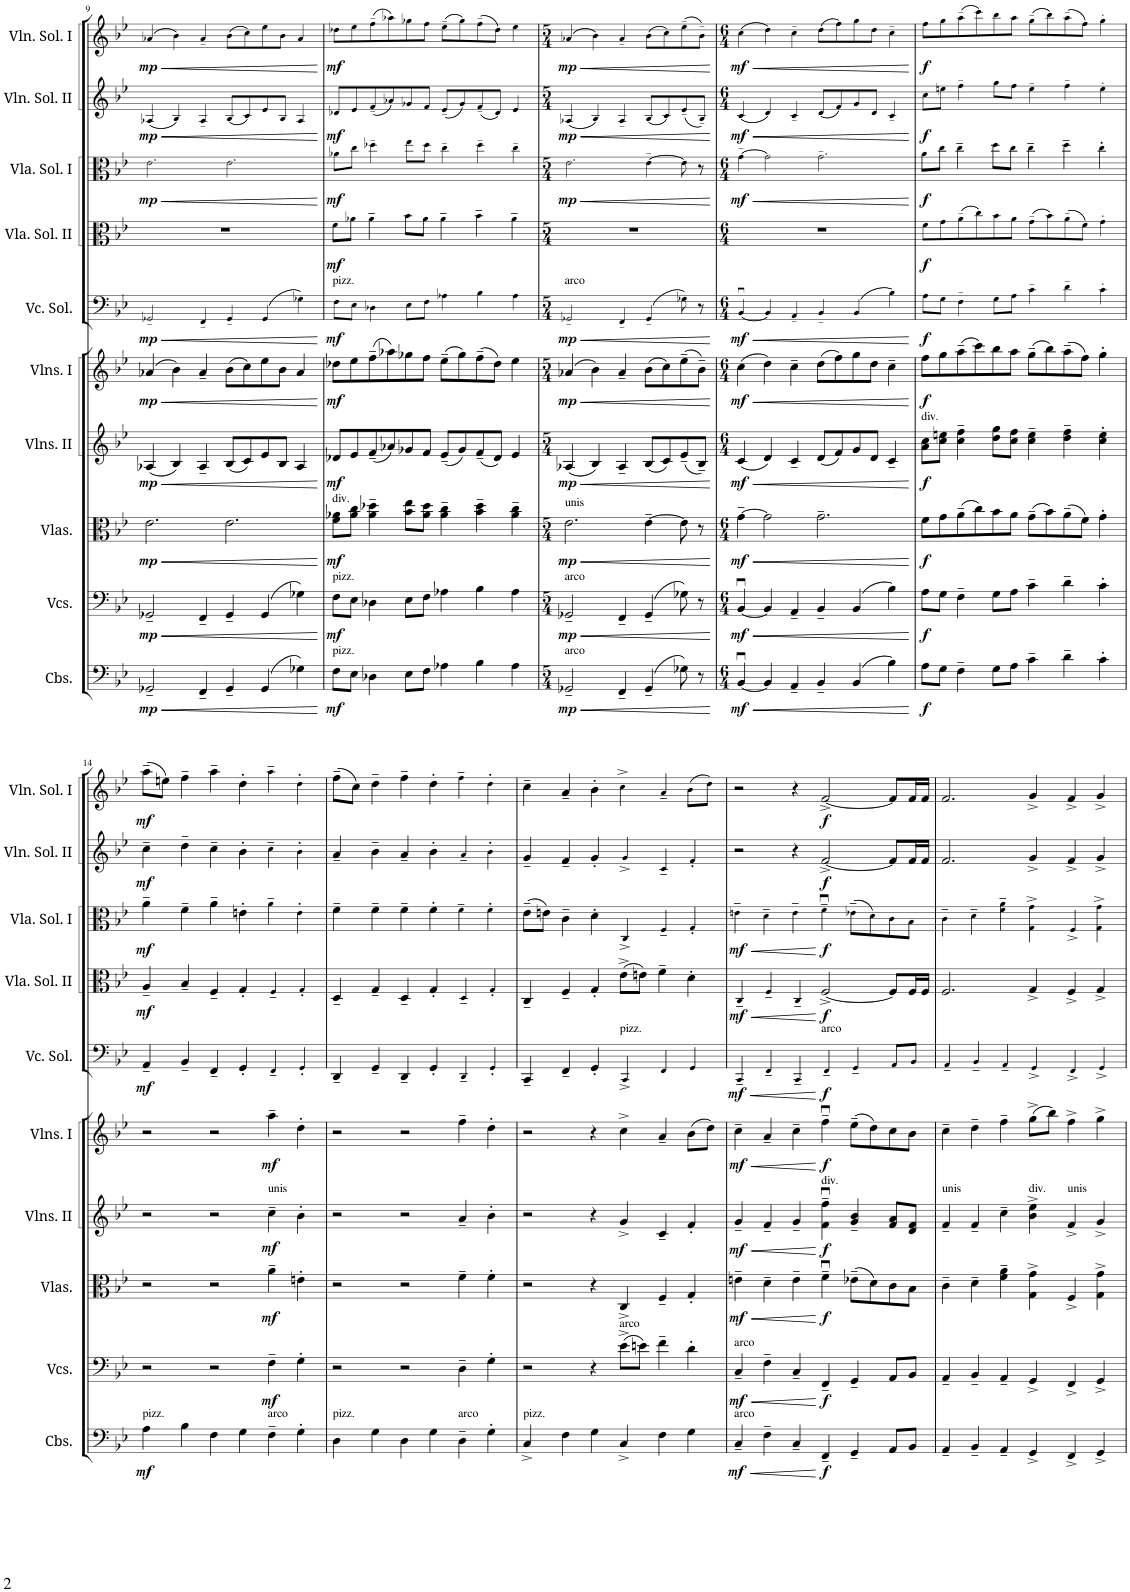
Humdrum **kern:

**kern	**dynam	**kern	**dynam	**kern	**dynam	**kern	**dynam	**kern	**dynam	**kern	**dynam	**kern	**dynam	**kern	**dynam	**kern	**dynam	**kern	**dynam
*part10	*part10	*part9	*part9	*part8	*part8	*part7	*part7	*part6	*part6	*part5	*part5	*part4	*part4	*part3	*part3	*part2	*part2	*part1	*part1
*staff10	*staff10	*staff9	*staff9	*staff8	*staff8	*staff7	*staff7	*staff6	*staff6	*staff5	*staff5	*staff4	*staff4	*staff3	*staff3	*staff2	*staff2	*staff1	*staff1
*I"Contrabasses	*	*I"Violoncellos	*	*I"Violas	*	*I"Violins II	*	*I"Violins I	*	*I"Violoncello Solo	*	*I"Viola Solo II	*	*I"Viola Solo I	*	*I"Violin Solo II	*	*I"Violin Solo I	*
*I'Cbs.	*	*I'Vcs.	*	*I'Vlas.	*	*I'Vlns. II	*	*I'Vlns. I	*	*I'Vc. Sol.	*	*I'Vla. Sol. II	*	*I'Vla. Sol. I	*	*I'Vln. Sol. II	*	*I'Vln. Sol. I	*
!!LO:PB:g=z
*clefF4	*	*clefF4	*	*clefC3	*	*clefG2	*	*clefG2	*	*clefF4	*	*clefC3	*	*clefC3	*	*clefG2	*	*clefG2	*
*Trd7c12	*	*	*	*	*	*	*	*	*	*	*	*	*	*	*	*	*	*	*
*k[b-e-]	*	*k[b-e-]	*	*k[b-e-]	*	*k[b-e-]	*	*k[b-e-]	*	*k[b-e-]	*	*k[b-e-]	*	*k[b-e-]	*	*k[b-e-]	*	*k[b-e-]	*
*M6/4	*	*M6/4	*	*M6/4	*	*M6/4	*	*M6/4	*	*M6/4	*	*M6/4	*	*M6/4	*	*M6/4	*	*M6/4	*
=9	=9	=9	=9	=9	=9	=9	=9	=9	=9	=9	=9	=9	=9	=9	=9	=9	=9	=9	=9
!	!LO:HP:b	!	!LO:HP:b	!	!LO:HP:b	!	!LO:HP:b	!	!LO:HP:b	!	!LO:HP:b	!	!	!	!LO:HP:b	!	!LO:HP:b	!	!LO:HP:b
!	!LO:DY:n=1:b	!	!LO:DY:n=1:b	!	!LO:DY:n=1:b	!	!LO:DY:n=1:b	!	!LO:DY:n=1:b	!	!LO:DY:n=1:b	!	!	!	!LO:DY:n=1:b	!	!LO:DY:n=1:b	!	!LO:DY:n=1:b
2GG-X~/	< mp	2GG-X~/	< mp	2.e-\	< mp	(4A-X/	< mp	(4a-X/	< mp	2GG-X~/	< mp	1.r	.	2.e-\	< mp	(4A-X/	< mp	(4a-X/	< mp
.	.	.	.	.	.	4B-/)	.	4b-\)	.	.	.	.	.	.	.	4B-/)	.	4b-\)	.
4FF~/	.	4FF~/	.	.	.	4A-~/	.	4a-~/	.	4FF~/	.	.	.	.	.	4A-~/	.	4a-~/	.
4GG-~/	.	4GG-~/	.	2.e-\	.	(8B-/L	.	(8b-\L	.	4GG-~/	.	.	.	2.e-\	.	(8B-/L	.	(8b-\L	.
.	.	.	.	.	.	8c/)	.	8cc\)	.	.	.	.	.	.	.	8c/)	.	8cc\)	.
(4GG-/	.	(4GG-/	.	.	.	8e-/	.	8ee-\	.	(4GG-/	.	.	.	.	.	8e-/	.	8ee-\	.
.	.	.	.	.	.	8B-/J	.	8b-\J	.	.	.	.	.	.	.	8B-/J	.	8b-\J	.
4G-X\)	.	4G-X\)	.	.	.	4A-/	.	4a-/	.	4G-X\)	.	.	.	.	.	4A-/	.	4a-/	.
.	[	.	[	.	[	.	[	.	[	.	[	.	.	.	[	.	[	.	[
=10	=10	=10	=10	=10	=10	=10	=10	=10	=10	=10	=10	=10	=10	=10	=10	=10	=10	=10	=10
!	!	!	!	!	!	!	!	!	!	!LO:TX:a:t=pizz.	!	!	!	!	!	!	!	!	!
!	!	!	!	!LO:TX:a:t=div.	!	!	!	!	!	!	!	!	!	!	!	!	!	!	!
!	!	!LO:TX:a:t=pizz.	!	!	!	!	!	!	!	!	!	!	!	!	!	!	!	!	!
!LO:TX:a:t=pizz.	!	!	!	!	!	!	!	!	!	!	!	!	!	!	!	!	!	!	!
!	!LO:DY:b	!	!LO:DY:b	!	!LO:DY:b	!	!LO:DY:b	!	!LO:DY:b	!	!LO:DY:b	!	!LO:DY:b	!	!LO:DY:b	!	!LO:DY:b	!	!LO:DY:b
8F\L	mf	8F\L	mf	8f\ 8a-X\L	mf	8d-X/L	mf	8dd-X\L	mf	8F\L	mf	8f\L	mf	8a-X\L	mf	8d-X/L	mf	8dd-X\L	mf
8E-\J	.	8E-\J	.	8a-\ 8cc\J	.	8e-/	.	8ee-\	.	8E-\J	.	8a-X\J	.	8cc\J	.	8e-/	.	8ee-\	.
4D-X\	.	4D-X\	.	4a-\~ 4dd-X\~	.	(8f~/	.	(8ff~\	.	4D-X\	.	4a-~\	.	4dd-X~\	.	(8f~/	.	(8ff~\	.
.	.	.	.	.	.	8a-X/)	.	8aa-X\)	.	.	.	.	.	.	.	8a-X/)	.	8aa-X\)	.
8E-\L	.	8E-\L	.	8b-\ 8ee-\L	.	8g-X/	.	8gg-X\	.	8E-\L	.	8b-\L	.	8ee-\L	.	8g-X/	.	8gg-X\	.
8F\J	.	8F\J	.	8a-\ 8dd-\J	.	8f/J	.	8ff\J	.	8F\J	.	8a-\J	.	8dd-\J	.	8f/J	.	8ff\J	.
4A-X\	.	4A-X\	.	4a-\~ 4cc\~	.	(8e-~/L	.	(8ee-~\L	.	4A-X\	.	4a-~\	.	4cc~\	.	(8e-~/L	.	(8ee-~\L	.
.	.	.	.	.	.	8g-/)	.	8gg-\)	.	.	.	.	.	.	.	8g-/)	.	8gg-\)	.
4B-\	.	4B-\	.	4b-\~ 4dd-\~	.	(8f~/	.	(8ff~\	.	4B-\	.	4b-~\	.	4dd-~\	.	(8f~/	.	(8ff~\	.
.	.	.	.	.	.	8d-/J)	.	8dd-\J)	.	.	.	.	.	.	.	8d-/J)	.	8dd-\J)	.
4A-\	.	4A-\	.	4a-\~ 4cc\~	.	4e-/	.	4ee-\	.	4A-\	.	4a-~\	.	4cc~\	.	4e-/	.	4ee-\	.
=11	=11	=11	=11	=11	=11	=11	=11	=11	=11	=11	=11	=11	=11	=11	=11	=11	=11	=11	=11
*M5/4	*	*M5/4	*	*M5/4	*	*M5/4	*	*M5/4	*	*M5/4	*	*M5/4	*	*M5/4	*	*M5/4	*	*M5/4	*
!	!	!	!	!	!	!	!	!	!	!LO:TX:a:t=arco	!	!	!	!	!	!	!	!	!
!	!	!	!	!LO:TX:a:t=unis	!	!	!	!	!	!	!	!	!	!	!	!	!	!	!
!	!	!LO:TX:a:t=arco	!	!	!	!	!	!	!	!	!	!	!	!	!	!	!	!	!
!LO:TX:a:t=arco	!	!	!	!	!	!	!	!	!	!	!	!	!	!	!	!	!	!	!
!	!LO:HP:b	!	!LO:HP:b	!	!LO:HP:b	!	!LO:HP:b	!	!LO:HP:b	!	!LO:HP:b	!	!	!	!LO:HP:b	!	!LO:HP:b	!	!LO:HP:b
!	!LO:DY:n=1:b	!	!LO:DY:n=1:b	!	!LO:DY:n=1:b	!	!LO:DY:n=1:b	!	!LO:DY:n=1:b	!	!LO:DY:n=1:b	!	!	!	!LO:DY:n=1:b	!	!LO:DY:n=1:b	!	!LO:DY:n=1:b
2GG-X~/	< mp	2GG-X~/	< mp	2.e-\	< mp	(4A-X/	< mp	(4a-X/	< mp	2GG-X~/	< mp	4%5r	.	2.e-\	< mp	(4A-X/	< mp	(4a-X/	< mp
.	.	.	.	.	.	4B-/)	.	4b-\)	.	.	.	.	.	.	.	4B-/)	.	4b-\)	.
4FF~/	.	4FF~/	.	.	.	4A-~/	.	4a-~/	.	4FF~/	.	.	.	.	.	4A-~/	.	4a-~/	.
(4GG-~/	.	(4GG-~/	.	[4e-~\	.	(8B-/L	.	(8b-\L	.	(4GG-~/	.	.	.	4e-~\	.	(8B-/L	.	(8b-\L	.
.	.	.	.	.	.	8c/)	.	8cc\)	.	.	.	.	.	.	.	8c/)	.	8cc\)	.
8G-X\)	.	8G-X\)	.	8e-\]	.	(8e-~/	.	(8ee-~\	.	8G-X\)	.	.	.	8e-\	.	(8e-~/	.	(8ee-~\	.
8r	.	8r	.	8r	.	8B-~/J)	.	8b-~\J)	.	8r	.	.	.	8r	.	8B-~/J)	.	8b-~\J)	.
.	[	.	[	.	[	.	[	.	[	.	[	.	.	.	[	.	[	.	[
=12	=12	=12	=12	=12	=12	=12	=12	=12	=12	=12	=12	=12	=12	=12	=12	=12	=12	=12	=12
*M6/4	*	*M6/4	*	*M6/4	*	*M6/4	*	*M6/4	*	*M6/4	*	*M6/4	*	*M6/4	*	*M6/4	*	*M6/4	*
!	!LO:HP:b	!	!LO:HP:b	!	!LO:HP:b	!	!LO:HP:b	!	!LO:HP:b	!	!LO:HP:b	!	!	!	!LO:HP:b	!	!LO:HP:b	!	!LO:HP:b
!	!LO:DY:n=1:b	!	!LO:DY:n=1:b	!	!LO:DY:n=1:b	!	!LO:DY:n=1:b	!	!LO:DY:n=1:b	!	!LO:DY:n=1:b	!	!	!	!LO:DY:n=1:b	!	!LO:DY:n=1:b	!	!LO:DY:n=1:b
[4BB-u/	< mf	[4BB-u/	< mf	[4g~\	< mf	(4c/	< mf	(4cc\	< mf	4BB-u/	< mf	1.r	.	4g~\	< mf	(4c/	< mf	(4cc\	< mf
4BB-/]	.	4BB-/]	.	2g\]	.	4d/)	.	4dd\)	.	4BB-/	.	.	.	2g\	.	4d/)	.	4dd\)	.
4AA~/	.	4AA~/	.	.	.	4c~/	.	4cc~\	.	4AA~/	.	.	.	.	.	4c~/	.	4cc~\	.
4BB-~/	.	4BB-~/	.	2.g~\	.	(8d/L	.	(8dd\L	.	4BB-~/	.	.	.	2.g~\	.	(8d/L	.	(8dd\L	.
.	.	.	.	.	.	8f/)	.	8ff\)	.	.	.	.	.	.	.	8f/)	.	8ff\)	.
(4BB-/	.	(4BB-/	.	.	.	8g/	.	8gg\	.	(4BB-/	.	.	.	.	.	8g/	.	8gg\	.
.	.	.	.	.	.	8d/J	.	8dd\J	.	.	.	.	.	.	.	8d/J	.	8dd\J	.
4B-\)	.	4B-\)	.	.	.	4c~/	.	4cc~\	.	4B-\)	.	.	.	.	.	4c~/	.	4cc~\	.
.	[	.	[	.	[	.	[	.	[	.	[	.	.	.	[	.	[	.	[
=13	=13	=13	=13	=13	=13	=13	=13	=13	=13	=13	=13	=13	=13	=13	=13	=13	=13	=13	=13
!	!	!	!	!	!	!LO:TX:a:t=div.	!	!	!	!	!	!	!	!	!	!	!	!	!
!	!LO:DY:b	!	!LO:DY:b	!	!LO:DY:b	!	!LO:DY:b	!	!LO:DY:b	!	!LO:DY:b	!	!LO:DY:b	!	!LO:DY:b	!	!LO:DY:b	!	!LO:DY:b
8A\L	f	8A\L	f	8f\L	f	8a\ 8cc\L	f	8ff\L	f	8A\L	f	8f\L	f	8a\L	f	8cc\L	f	8ff\L	f
8G\J	.	8G\J	.	8g\	.	8cc\ 8een\J	.	8gg\	.	8G\J	.	8g\	.	8cc\J	.	8een\J	.	8gg\	.
4F~\	.	4F~\	.	(8a~\	.	4cc\~ 4ff\~	.	(8aa~\	.	4F~\	.	(8a~\	.	4cc~\	.	4ff~\	.	(8aa~\	.
.	.	.	.	8cc\)	.	.	.	8ccc\)	.	.	.	8cc\)	.	.	.	.	.	8ccc\)	.
8G\L	.	8G\L	.	8b-\	.	8dd\ 8gg\L	.	8bb-\	.	8G\L	.	8b-\	.	8dd\L	.	8gg\L	.	8bb-\	.
8A\J	.	8A\J	.	8a\J	.	8cc\ 8ff\J	.	8aa\J	.	8A\J	.	8a\J	.	8cc\J	.	8ff\J	.	8aa\J	.
4c~\	.	4c~\	.	(8g~\L	.	4cc\~ 4ee\~	.	(8gg~\L	.	4c~\	.	(8g~\L	.	4cc~\	.	4ee~\	.	(8gg~\L	.
.	.	.	.	8b-\)	.	.	.	8bb-\)	.	.	.	8b-\)	.	.	.	.	.	8bb-\)	.
4d~\	.	4d~\	.	(8a~\	.	4dd\~ 4ff\~	.	(8aa~\	.	4d~\	.	(8a~\	.	4dd~\	.	4ff~\	.	(8aa~\	.
.	.	.	.	8f\J)	.	.	.	8ff\J)	.	.	.	8f\J)	.	.	.	.	.	8ff\J)	.
4c'\	.	4c'\	.	4g'\	.	4cc\' 4ee\'	.	4gg'\	.	4c'\	.	4g'\	.	4cc'\	.	4ee'\	.	4gg'\	.
!!LO:LB:g=z
=14	=14	=14	=14	=14	=14	=14	=14	=14	=14	=14	=14	=14	=14	=14	=14	=14	=14	=14	=14
!LO:TX:a:t=pizz.	!	!	!	!	!	!	!	!	!	!	!	!	!	!	!	!	!	!	!
!	!LO:DY:b	!	!	!	!	!	!	!	!	!	!LO:DY:b	!	!LO:DY:b	!	!LO:DY:b	!	!LO:DY:b	!	!LO:DY:b
4A\	mf	2r	.	2r	.	2r	.	2r	.	4AA~/	mf	4A~/	mf	4a~\	mf	4cc~\	mf	(8aa~\L	mf
.	.	.	.	.	.	.	.	.	.	.	.	.	.	.	.	.	.	8een\J)	.
4B-\	.	.	.	.	.	.	.	.	.	4BB-~/	.	4B-~/	.	4f~\	.	4dd~\	.	4ff~\	.
4F\	.	2r	.	2r	.	2r	.	2r	.	4FF~/	.	4F~/	.	4a~\	.	4cc~\	.	4aa~\	.
4G\	.	.	.	.	.	.	.	.	.	4GG'/	.	4G'/	.	4en'\	.	4b-'\	.	4dd'\	.
!	!	!	!	!	!	!LO:TX:a:t=unis	!	!	!	!	!	!	!	!	!	!	!	!	!
!LO:TX:a:t=arco	!	!	!	!	!	!	!	!	!	!	!	!	!	!	!	!	!	!	!
!	!	!	!LO:DY:b	!	!LO:DY:b	!	!LO:DY:b	!	!LO:DY:b	!	!	!	!	!	!	!	!	!	!
4F~\	.	4F~\	mf	4a~\	mf	4cc~\	mf	4aa~\	mf	4FF~/	.	4F~/	.	4a~\	.	4cc~\	.	4aa~\	.
4G'\	.	4G'\	.	4en'\	.	4b-'\	.	4dd'\	.	4GG'/	.	4G'/	.	4e'\	.	4b-'\	.	4dd'\	.
=15	=15	=15	=15	=15	=15	=15	=15	=15	=15	=15	=15	=15	=15	=15	=15	=15	=15	=15	=15
!LO:TX:a:t=pizz.	!	!	!	!	!	!	!	!	!	!	!	!	!	!	!	!	!	!	!
4D\	.	2r	.	2r	.	2r	.	2r	.	4DD~/	.	4D~/	.	4f~\	.	4a~/	.	(8ff~\L	.
.	.	.	.	.	.	.	.	.	.	.	.	.	.	.	.	.	.	8cc\J)	.
4G\	.	.	.	.	.	.	.	.	.	4GG~/	.	4G~/	.	4f~\	.	4b-~\	.	4dd~\	.
4D\	.	2r	.	2r	.	2r	.	2r	.	4DD~/	.	4D~/	.	4f~\	.	4a~/	.	4ff~\	.
4G\	.	.	.	.	.	.	.	.	.	4GG'/	.	4G'/	.	4f'\	.	4b-'\	.	4dd'\	.
!LO:TX:a:t=arco	!	!	!	!	!	!	!	!	!	!	!	!	!	!	!	!	!	!	!
4D~\	.	4D~\	.	4f~\	.	4a~/	.	4ff~\	.	4DD~/	.	4D~/	.	4f~\	.	4a~/	.	4ff~\	.
4G'\	.	4G'\	.	4f'\	.	4b-'\	.	4dd'\	.	4GG'/	.	4G'/	.	4f'\	.	4b-'\	.	4dd'\	.
=16	=16	=16	=16	=16	=16	=16	=16	=16	=16	=16	=16	=16	=16	=16	=16	=16	=16	=16	=16
!LO:TX:a:t=pizz.	!	!	!	!	!	!	!	!	!	!	!	!	!	!	!	!	!	!	!
4C^/	.	2r	.	2r	.	2r	.	2r	.	4CC~/	.	4C~/	.	(8e-~\L	.	4g~/	.	4cc~\	.
.	.	.	.	.	.	.	.	.	.	.	.	.	.	8en\J)	.	.	.	.	.
4F\	.	.	.	.	.	.	.	.	.	4FF~/	.	4F~/	.	4c~\	.	4f~/	.	4a~/	.
4G\	.	4r	.	4r	.	4r	.	4r	.	4GG'/	.	4G'/	.	4d'\	.	4g'/	.	4b-'\	.
!	!	!	!	!	!	!	!	!	!	!LO:TX:a:t=pizz.	!	!	!	!	!	!	!	!	!
!	!	!LO:TX:a:t=arco	!	!	!	!	!	!	!	!	!	!	!	!	!	!	!	!	!
4C^/	.	(8e-^\L	.	4C^/	.	4g^/	.	4cc^\	.	4CC^/	.	(8e-^\L	.	4C^/	.	4g^/	.	4cc^\	.
.	.	8en\J)	.	.	.	.	.	.	.	.	.	8en\J)	.	.	.	.	.	.	.
4F\	.	4f~\	.	4F~/	.	4c~/	.	4a~/	.	4FF/	.	4f~\	.	4F~/	.	4c~/	.	4a~/	.
4G\	.	4d'\	.	4G'/	.	4f'/	.	(8b-\L	.	4GG/	.	4d'\	.	4G'/	.	4f'/	.	(8b-\L	.
.	.	.	.	.	.	.	.	8dd\J)	.	.	.	.	.	.	.	.	.	8dd\J)	.
=17	=17	=17	=17	=17	=17	=17	=17	=17	=17	=17	=17	=17	=17	=17	=17	=17	=17	=17	=17
!	!	!LO:TX:a:t=arco	!	!	!	!	!	!	!	!	!	!	!	!	!	!	!	!	!
!LO:TX:a:t=arco	!	!	!	!	!	!	!	!	!	!	!	!	!	!	!	!	!	!	!
!	!LO:HP:b	!	!LO:HP:b	!	!LO:HP:b	!	!LO:HP:b	!	!LO:HP:b	!	!LO:HP:b	!	!LO:HP:b	!	!LO:HP:b	!	!	!	!
!	!LO:DY:n=1:b	!	!LO:DY:n=1:b	!	!LO:DY:n=1:b	!	!LO:DY:n=1:b	!	!LO:DY:n=1:b	!	!LO:DY:n=1:b	!	!LO:DY:n=1:b	!	!LO:DY:n=1:b	!	!	!	!
4C~/	< mf	4C~/	< mf	4en~\	< mf	4g~/	< mf	4cc~\	< mf	4CC~/	< mf	4C~/	< mf	4en~\	< mf	2r	.	2r	.
4F~\	.	4F~\	.	4d~\	.	4f~/	.	4a~/	.	4FF~/	.	4F~/	.	4d~\	.	.	.	.	.
4C~/	.	4C~/	.	4e~\	.	4g~/	.	4cc~\	.	4CC~/	.	4C~/	.	4e~\	.	4r	.	4r	.
!	!	!	!	!	!	!	!	!	!	!LO:TX:a:t=arco	!	!	!	!	!	!	!	!	!
!	!	!	!	!	!	!LO:TX:a:t=div.	!	!	!	!	!	!	!	!	!	!	!	!	!
!	!LO:DY:n=2:b	!	!LO:DY:n=2:b	!	!LO:DY:n=2:b	!	!LO:DY:n=2:b	!	!LO:DY:n=2:b	!	!LO:DY:n=2:b	!	!LO:DY:n=2:b	!	!LO:DY:n=2:b	!	!LO:DY:b	!	!LO:DY:b
4FF~/	[ f	4FF~/	[ f	4fu~\	[ f	4f\u~ 4ff\u~	[ f	4ffu~\	[ f	4FF~/	[ f	[2F^/	[ f	4fu~\	[ f	[2f^/	f	[2f^/	f
4GG~/	.	4GG~/	.	(8e-X~\L	.	4g/~ 4b-/~	.	(8ee-~\L	.	4GG~/	.	.	.	(8e-X~\L	.	.	.	.	.
.	.	.	.	8d\)	.	.	.	8dd\)	.	.	.	.	.	8d\)	.	.	.	.	.
8AA/L	.	8AA/L	.	8c\	.	8f/ 8a/L	.	8cc\	.	8AA/L	.	8F/L]	.	8c\	.	8f/L]	.	8f/L]	.
8BB-/J	.	8BB-/J	.	8B-\J	.	8d/ 8f/J	.	8b-\J	.	8BB-/J	.	16F/L	.	8B-\J	.	16f/L	.	16f/L	.
.	.	.	.	.	.	.	.	.	.	.	.	16F/JJ	.	.	.	16f/JJ	.	16f/JJ	.
=18	=18	=18	=18	=18	=18	=18	=18	=18	=18	=18	=18	=18	=18	=18	=18	=18	=18	=18	=18
!	!	!	!	!	!	!LO:TX:a:t=unis	!	!	!	!	!	!	!	!	!	!	!	!	!
4AA~/	.	4AA~/	.	4c~\	.	4f~/	.	4cc~\	.	4AA~/	.	2.F/	.	4c~\	.	2.f/	.	2.f/	.
4BB-~/	.	4BB-~/	.	4d~\	.	4f~/	.	4dd~\	.	4BB-~/	.	.	.	4d~\	.	.	.	.	.
4AA~/	.	4AA~/	.	4f\~ 4a\~	.	4cc~\	.	4ff~\	.	4AA~/	.	.	.	4f\~ 4a\~	.	.	.	.	.
!	!	!	!	!	!	!LO:TX:a:t=div.	!	!	!	!	!	!	!	!	!	!	!	!	!
4GG^/	.	4GG^/	.	4G\^ 4g\^	.	4b-\^ 4ee-\^	.	(8gg^\L	.	4GG^/	.	4G^/	.	4G\^ 4g\^	.	4g^/	.	4g^/	.
.	.	.	.	.	.	.	.	8bb-\J)	.	.	.	.	.	.	.	.	.	.	.
!	!	!	!	!	!	!LO:TX:a:t=unis	!	!	!	!	!	!	!	!	!	!	!	!	!
4FF^/	.	4FF^/	.	4F^/	.	4f^/	.	4ff^\	.	4FF^/	.	4F^/	.	4F^/	.	4f^/	.	4f^/	.
4GG^/	.	4GG^/	.	4G\^ 4g\^	.	4g^/	.	4gg^\	.	4GG^/	.	4G^/	.	4G\^ 4g\^	.	4g^/	.	4g^/	.
=	=	=	=	=	=	=	=	=	=	=	=	=	=	=	=	=	=	=	=
*-	*-	*-	*-	*-	*-	*-	*-	*-	*-	*-	*-	*-	*-	*-	*-	*-	*-	*-	*-
